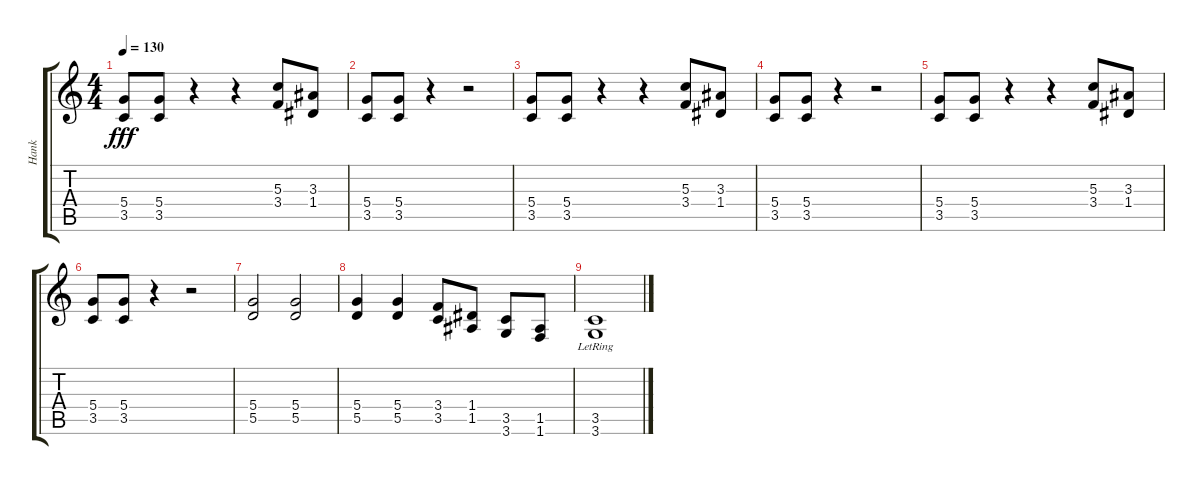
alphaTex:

\track ("Hank" "Hank") {instrument electricguitarjazz}
\staff {score tabs}
\tuning (E4 B3 G3 D3 A2 E2) {hide}
\ts (4 4)
\tempo 130
\clef g2
\ks c
(5.4 3.5).8{dy fff volume 16 balance 8 instrument electricguitarmuted} (5.4 3.5).8 r.4 r.4 (5.3 3.4).8 (3.3 1.4).8 |
(5.4 3.5).8 (5.4 3.5).8 r.4 r.2 |
(5.4 3.5).8 (5.4 3.5).8 r.4 r.4 (5.3 3.4).8 (3.3 1.4).8 |
(5.4 3.5).8 (5.4 3.5).8 r.4 r.2 |
(5.4 3.5).8 (5.4 3.5).8 r.4 r.4 (5.3 3.4).8 (3.3 1.4).8 |
(5.4 3.5).8 (5.4 3.5).8 r.4 r.2 |
(5.4 5.5).2 (5.4 5.5).2 |
(5.4 5.5).4 (5.4 5.5).4 (3.4 3.5).8 (1.4 1.5).8 (3.5 3.6).8 (1.5 1.6).8 |
(3.5{lr} 3.6).1
